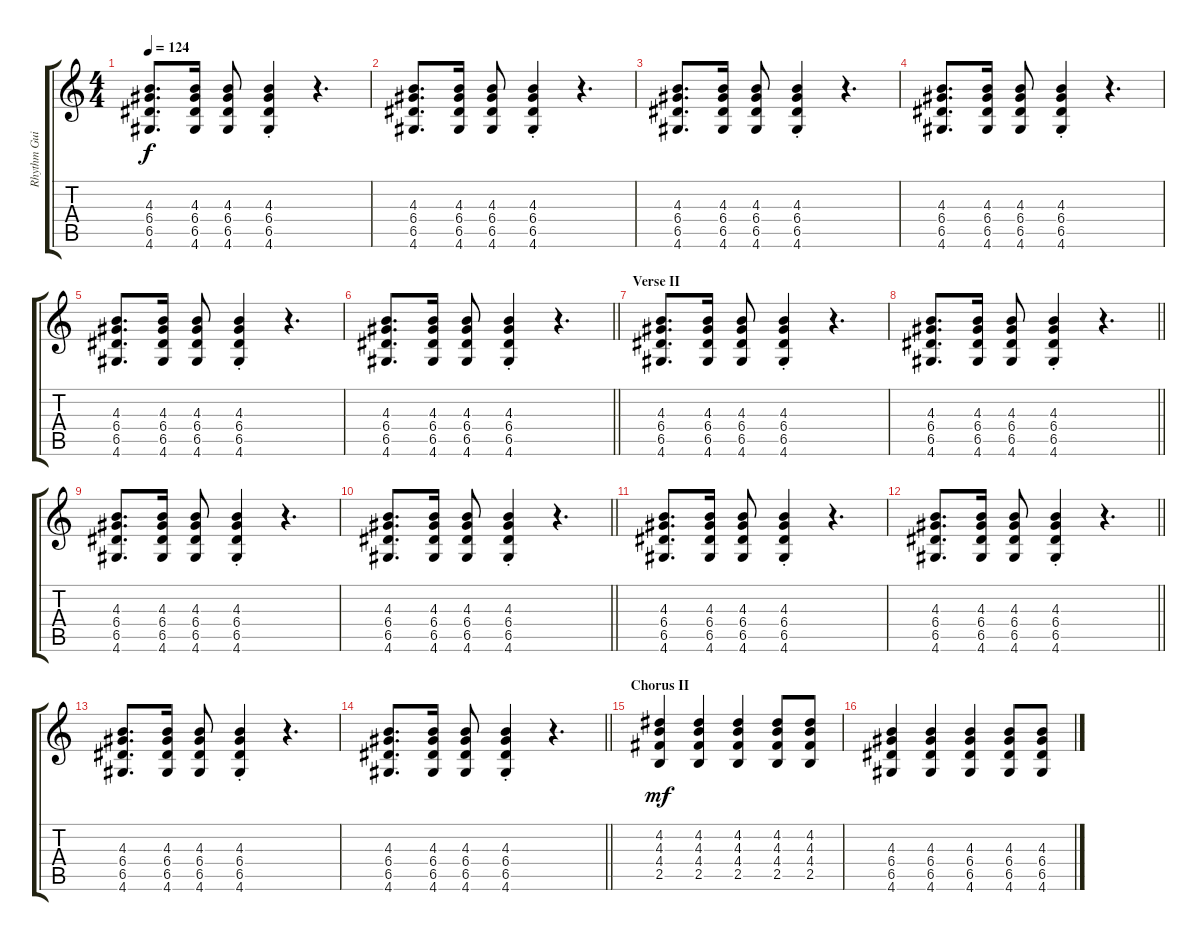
\track ("Rhythm Guitar" "Rhythm Gui") {instrument electricguitarclean}
\staff {score tabs}
\tuning (E4 B3 G3 D3 A2 E2) {hide}
\ts (4 4)
\tempo 124
\clef g2
\ks c
(4.3 6.4 6.5 4.6).8{d dy f} (4.3 6.4 6.5 4.6).16 (4.3 6.4 6.5 4.6).8 (4.3{st} 6.4{st} 6.5 4.6).4 r.4{d} |
(4.3 6.4 6.5 4.6).8{d} (4.3 6.4 6.5 4.6).16 (4.3 6.4 6.5 4.6).8 (4.3{st} 6.4{st} 6.5 4.6).4 r.4{d} |
(4.3 6.4 6.5 4.6).8{d} (4.3 6.4 6.5 4.6).16 (4.3 6.4 6.5 4.6).8 (4.3{st} 6.4{st} 6.5 4.6).4 r.4{d} |
(4.3 6.4 6.5 4.6).8{d} (4.3 6.4 6.5 4.6).16 (4.3 6.4 6.5 4.6).8 (4.3{st} 6.4{st} 6.5 4.6).4 r.4{d} |
(4.3 6.4 6.5 4.6).8{d} (4.3 6.4 6.5 4.6).16 (4.3 6.4 6.5 4.6).8 (4.3{st} 6.4{st} 6.5 4.6).4 r.4{d} |
\barLineRight lightlight
(4.3 6.4 6.5 4.6).8{d} (4.3 6.4 6.5 4.6).16 (4.3 6.4 6.5 4.6).8 (4.3{st} 6.4{st} 6.5 4.6).4 r.4{d} |
\section ("" "Verse II")
(4.3 6.4 6.5 4.6).8{d} (4.3 6.4 6.5 4.6).16 (4.3 6.4 6.5 4.6).8 (4.3{st} 6.4{st} 6.5 4.6).4 r.4{d} |
\barLineRight lightlight
(4.3 6.4 6.5 4.6).8{d} (4.3 6.4 6.5 4.6).16 (4.3 6.4 6.5 4.6).8 (4.3{st} 6.4{st} 6.5 4.6).4 r.4{d} |
(4.3 6.4 6.5 4.6).8{d} (4.3 6.4 6.5 4.6).16 (4.3 6.4 6.5 4.6).8 (4.3{st} 6.4{st} 6.5 4.6).4 r.4{d} |
\barLineRight lightlight
(4.3 6.4 6.5 4.6).8{d} (4.3 6.4 6.5 4.6).16 (4.3 6.4 6.5 4.6).8 (4.3{st} 6.4{st} 6.5 4.6).4 r.4{d} |
(4.3 6.4 6.5 4.6).8{d} (4.3 6.4 6.5 4.6).16 (4.3 6.4 6.5 4.6).8 (4.3{st} 6.4{st} 6.5 4.6).4 r.4{d} |
\barLineRight lightlight
(4.3 6.4 6.5 4.6).8{d} (4.3 6.4 6.5 4.6).16 (4.3 6.4 6.5 4.6).8 (4.3{st} 6.4{st} 6.5 4.6).4 r.4{d} |
(4.3 6.4 6.5 4.6).8{d} (4.3 6.4 6.5 4.6).16 (4.3 6.4 6.5 4.6).8 (4.3{st} 6.4{st} 6.5 4.6).4 r.4{d} |
\barLineRight lightlight
(4.3 6.4 6.5 4.6).8{d} (4.3 6.4 6.5 4.6).16 (4.3 6.4 6.5 4.6).8 (4.3{st} 6.4{st} 6.5 4.6).4 r.4{d} |
\section ("" "Chorus II")
(4.2 4.3 4.4 2.5).4{dy mf} (4.2 4.3 4.4 2.5).4 (4.2 4.3 4.4 2.5).4 (4.2 4.3 4.4 2.5).8 (4.2 4.3 4.4 2.5).8 |
(4.3 6.4 6.5 4.6).4 (4.3 6.4 6.5 4.6).4 (4.3 6.4 6.5 4.6).4 (4.3 6.4 6.5 4.6).8 (4.3 6.4 6.5 4.6).8
